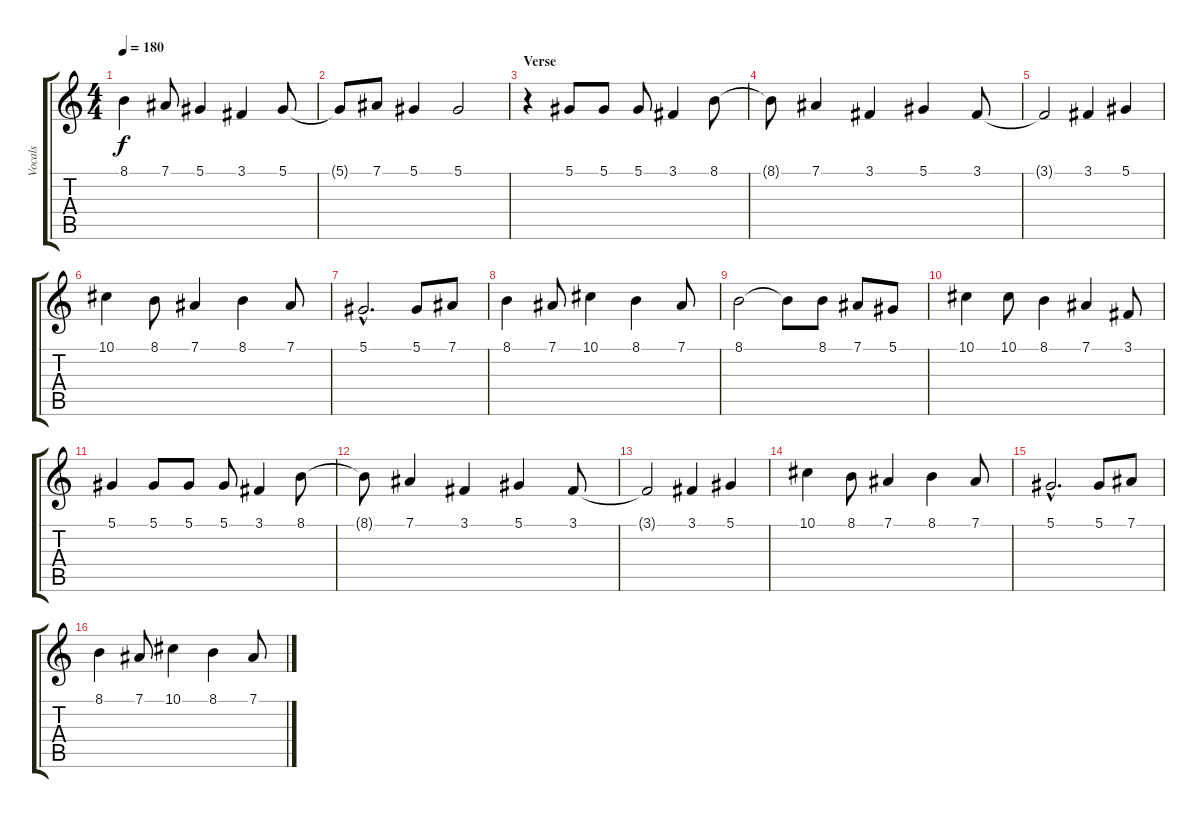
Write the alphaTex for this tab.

\track ("Vocals" "Vocals") {instrument oboe}
\staff {score tabs}
\tuning (Eb4 Bb3 Gb3 Db3 Ab2 Eb2) {hide}
\ts (4 4)
\tempo 180
\clef g2
\ks c
8.1.4{dy f} 7.1.8 5.1.4 3.1.4 5.1.8 |
5.1{t}.8 7.1.8 5.1.4 5.1.2 |
\section ("" "Verse")
r.4 5.1.8 5.1.8 5.1.8 3.1.4 8.1.8 |
8.1{t}.8 7.1.4 3.1.4 5.1.4 3.1.8 |
3.1{t}.2 3.1.4 5.1.4 |
10.1.4 8.1.8 7.1.4 8.1.4 7.1.8 |
5.1{hac}.2{d} 5.1.8 7.1.8 |
8.1.4 7.1.8 10.1.4 8.1.4 7.1.8 |
8.1.2 8.1{t}.8 8.1.8 7.1.8 5.1.8 |
10.1.4 10.1.8 8.1.4 7.1.4 3.1.8 |
5.1.4 5.1.8 5.1.8 5.1.8 3.1.4 8.1.8 |
8.1{t}.8 7.1.4 3.1.4 5.1.4 3.1.8 |
3.1{t}.2 3.1.4 5.1.4 |
10.1.4 8.1.8 7.1.4 8.1.4 7.1.8 |
5.1{hac}.2{d} 5.1.8 7.1.8 |
8.1.4 7.1.8 10.1.4 8.1.4 7.1.8
